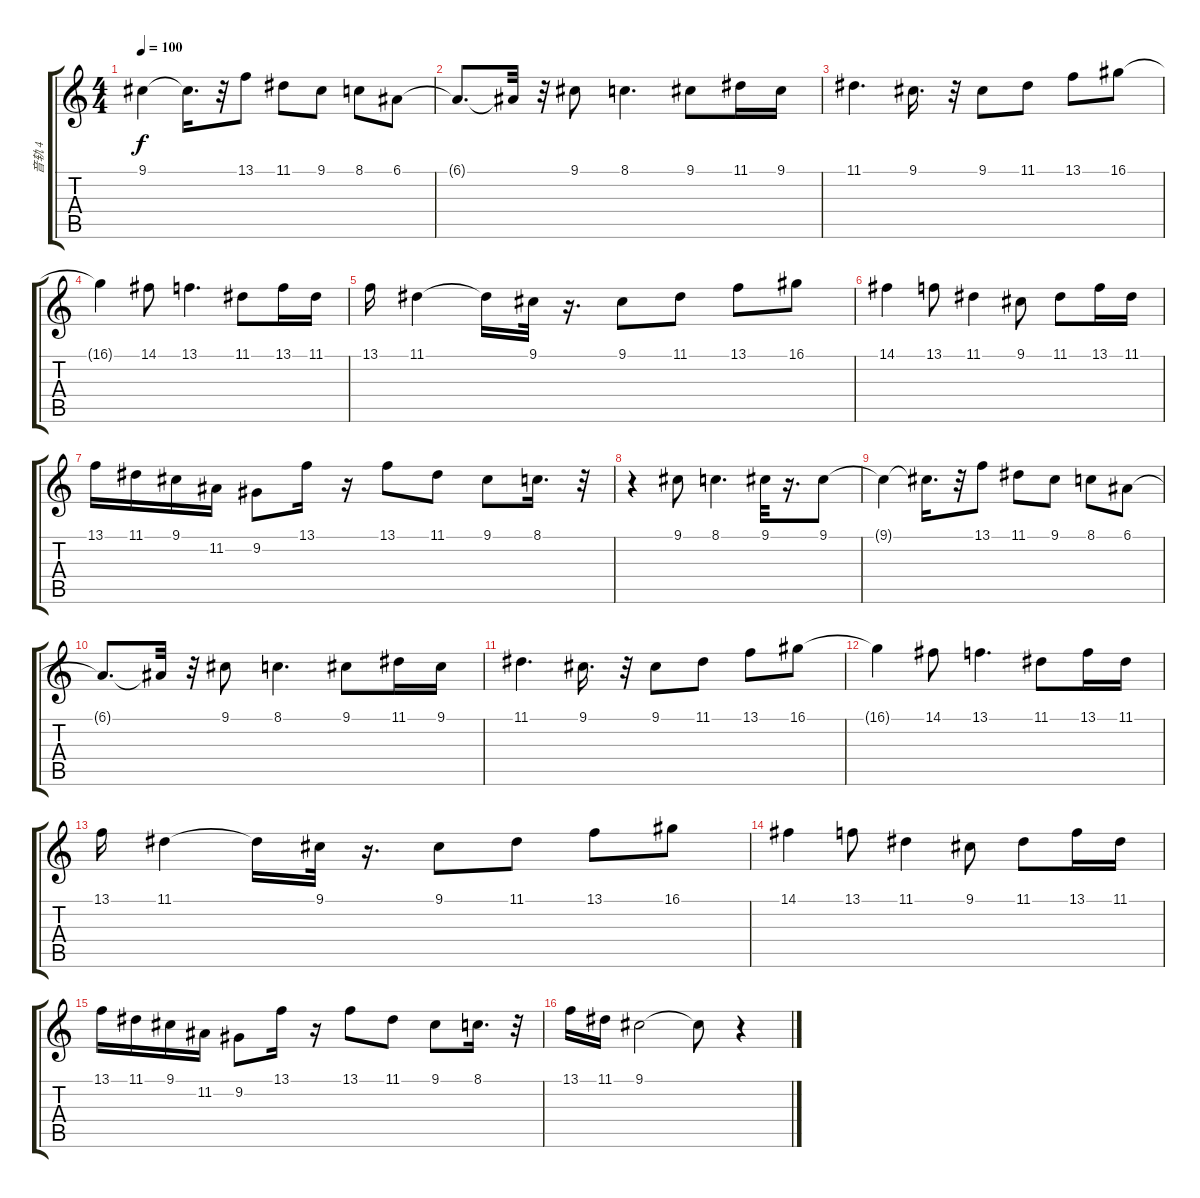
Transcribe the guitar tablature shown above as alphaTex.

\track ("音轨 4" "音轨 4") {instrument flute}
\staff {score tabs}
\tuning (E4 B3 G3 D3 A2 E2) {hide}
\ts (4 4)
\tempo 100
\clef g2
\ks c
9.1{t}.4{dy f} 9.1{t}.16{d} r.32 13.1.8 11.1.8 9.1.8 8.1.8 6.1.8 |
6.1{t}.8{d} 6.1{t}.32 r.32 9.1.8 8.1.4{d} 9.1.8 11.1.16 9.1.16 |
11.1.4{d} 9.1.16{d} r.32 9.1.8 11.1.8 13.1.8 16.1.8 |
16.1{t}.4 14.1.8 13.1.4{d} 11.1.8 13.1.16 11.1.16 |
13.1.16 11.1.4 11.1{t}.16 9.1.32 r.16{d} 9.1.8 11.1.8 13.1.8 16.1.8 |
14.1.4 13.1.8 11.1.4 9.1.8 11.1.8 13.1.16 11.1.16 |
13.1.16 11.1.16 9.1.16 11.2.16 9.2.8 13.1.16 r.16 13.1.8 11.1.8 9.1.8 8.1.16{d} r.32 |
r.4 9.1.8 8.1.4{d} 9.1.32 r.16{d} 9.1.8 |
9.1{t}.4 9.1{t}.16{d} r.32 13.1.8 11.1.8 9.1.8 8.1.8 6.1.8 |
6.1{t}.8{d} 6.1{t}.32 r.32 9.1.8 8.1.4{d} 9.1.8 11.1.16 9.1.16 |
11.1.4{d} 9.1.16{d} r.32 9.1.8 11.1.8 13.1.8 16.1.8 |
16.1{t}.4 14.1.8 13.1.4{d} 11.1.8 13.1.16 11.1.16 |
13.1.16 11.1.4 11.1{t}.16 9.1.32 r.16{d} 9.1.8 11.1.8 13.1.8 16.1.8 |
14.1.4 13.1.8 11.1.4 9.1.8 11.1.8 13.1.16 11.1.16 |
13.1.16 11.1.16 9.1.16 11.2.16 9.2.8 13.1.16 r.16 13.1.8 11.1.8 9.1.8 8.1.16{d} r.32 |
13.1.16 11.1.16 9.1.2 9.1{t}.8 r.4
